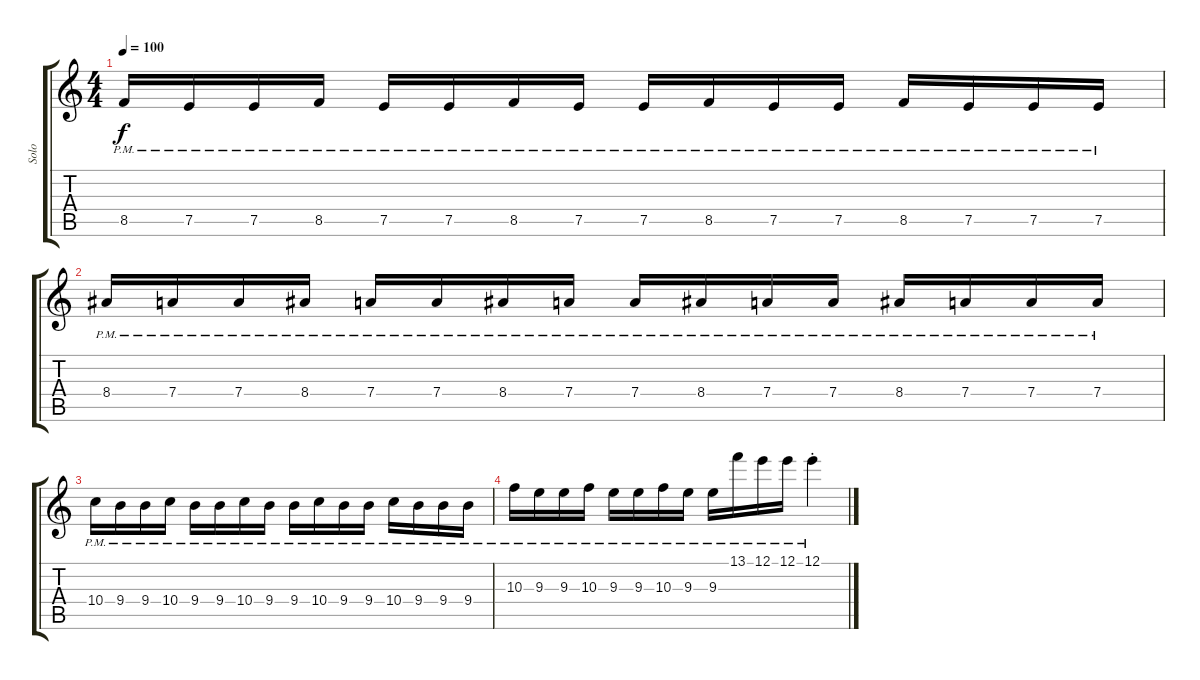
\track ("Solo" "Solo") {instrument distortionguitar}
\staff {score tabs}
\tuning (E4 B3 G3 D3 A2 E2) {hide}
\ts (4 4)
\tempo 100
\clef g2
\ks c
8.5{pm}.16{dy f} 7.5{pm}.16 7.5{pm}.16 8.5{pm}.16 7.5{pm}.16 7.5{pm}.16 8.5{pm}.16 7.5{pm}.16 7.5{pm}.16 8.5{pm}.16 7.5{pm}.16 7.5{pm}.16 8.5{pm}.16 7.5{pm}.16 7.5{pm}.16 7.5{pm}.16 |
8.4{pm}.16 7.4{pm}.16 7.4{pm}.16 8.4{pm}.16 7.4{pm}.16 7.4{pm}.16 8.4{pm}.16 7.4{pm}.16 7.4{pm}.16 8.4{pm}.16 7.4{pm}.16 7.4{pm}.16 8.4{pm}.16 7.4{pm}.16 7.4{pm}.16 7.4{pm}.16 |
10.4{pm}.16 9.4{pm}.16 9.4{pm}.16 10.4{pm}.16 9.4{pm}.16 9.4{pm}.16 10.4{pm}.16 9.4{pm}.16 9.4{pm}.16 10.4{pm}.16 9.4{pm}.16 9.4{pm}.16 10.4{pm}.16 9.4{pm}.16 9.4{pm}.16 9.4{pm}.16 |
10.3{pm}.16 9.3{pm}.16 9.3{pm}.16 10.3{pm}.16 9.3{pm}.16 9.3{pm}.16 10.3{pm}.16 9.3{pm}.16 9.3{pm}.16 13.1{pm}.16 12.1{pm}.16 12.1{pm}.16 12.1{pm st}.4
